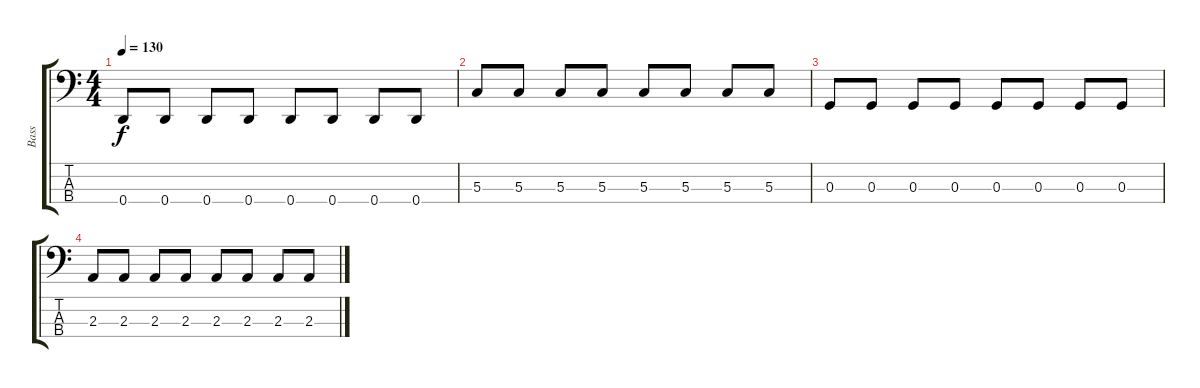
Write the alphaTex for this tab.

\track ("Bass" "Bass") {instrument acousticbass}
\staff {score tabs}
\tuning (F2 C2 G1 D1) {hide}
\ts (4 4)
\tempo 130
\clef f4
\ks c
0.4.8{dy f} 0.4.8 0.4.8 0.4.8 0.4.8 0.4.8 0.4.8 0.4.8 |
5.3.8 5.3.8 5.3.8 5.3.8 5.3.8 5.3.8 5.3.8 5.3.8 |
0.3.8 0.3.8 0.3.8 0.3.8 0.3.8 0.3.8 0.3.8 0.3.8 |
2.3.8 2.3.8 2.3.8 2.3.8 2.3.8 2.3.8 2.3.8 2.3.8
